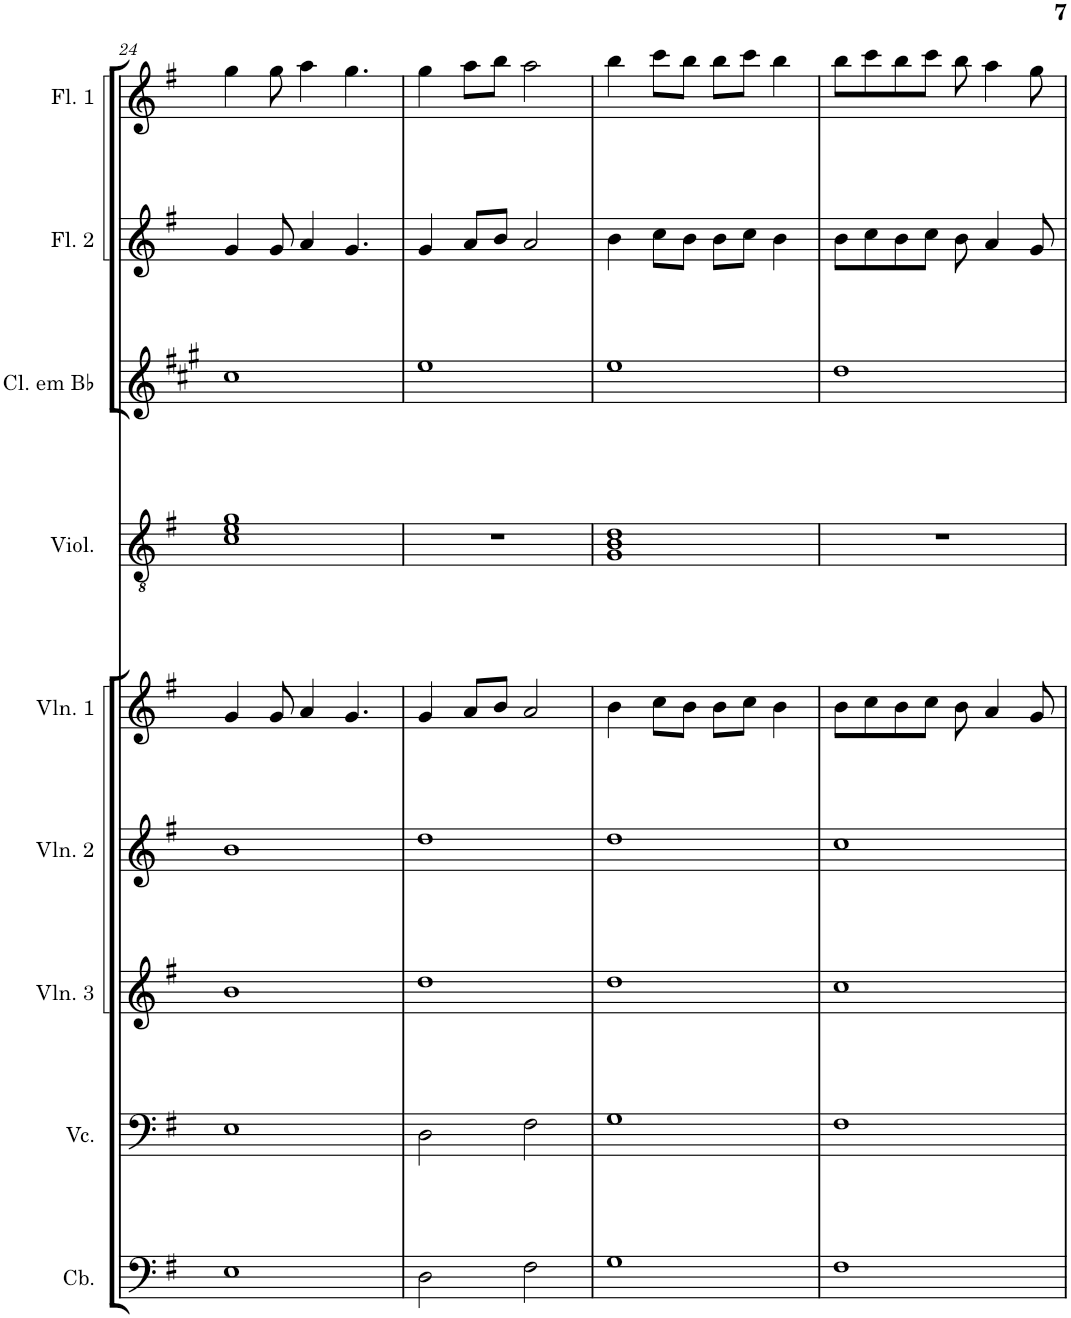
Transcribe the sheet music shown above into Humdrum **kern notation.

**kern	**kern	**kern	**kern	**kern	**kern	**kern	**kern	**kern
*part9	*part8	*part7	*part6	*part5	*part4	*part3	*part2	*part1
*staff9	*staff8	*staff7	*staff6	*staff5	*staff4	*staff3	*staff2	*staff1
*I"Contrabaixo	*I"Violoncelo	*I"Violino 3	*I"Violino 2	*I"Violino 1	*I"Violão acústico	*I"Clarinete em Bb	*I"Flauta 2	*I"Flauta 1
*I'Cb.	*I'Vc.	*I'Vln. 3	*I'Vln. 2	*I'Vln. 1	*I'Viol.	*I'Cl. em Bb	*I'Fl. 2	*I'Fl. 1
!!LO:PB:g=z
*clefF4	*clefF4	*clefG2	*clefG2	*clefG2	*clefGv2	*clefG2	*clefG2	*clefG2
*Trd7c12	*	*	*	*	*	*Trd1c2	*	*
*k[f#]	*k[f#]	*k[f#]	*k[f#]	*k[f#]	*k[f#]	*k[f#c#g#]	*k[f#]	*k[f#]
*M4/4	*M4/4	*M4/4	*M4/4	*M4/4	*M4/4	*M4/4	*M4/4	*M4/4
=24	=24	=24	=24	=24	=24	=24	=24	=24
1E	1E	1b	1b	4g/	1c 1e 1g	1cc#	4g/	4gg\
.	.	.	.	8g/	.	.	8g/	8gg\
.	.	.	.	4a/	.	.	4a/	4aa\
.	.	.	.	4.g/	.	.	4.g/	4.gg\
=25	=25	=25	=25	=25	=25	=25	=25	=25
2D\	2D\	1dd	1dd	4g/	1r	1ee	4g/	4gg\
.	.	.	.	8a/L	.	.	8a/L	8aa\L
.	.	.	.	8b/J	.	.	8b/J	8bb\J
2F#\	2F#\	.	.	2a/	.	.	2a/	2aa\
=26	=26	=26	=26	=26	=26	=26	=26	=26
1G	1G	1dd	1dd	4b\	1G 1B 1d	1ee	4b\	4bb\
.	.	.	.	8cc\L	.	.	8cc\L	8ccc\L
.	.	.	.	8b\J	.	.	8b\J	8bb\J
.	.	.	.	8b\L	.	.	8b\L	8bb\L
.	.	.	.	8cc\J	.	.	8cc\J	8ccc\J
.	.	.	.	4b\	.	.	4b\	4bb\
=27	=27	=27	=27	=27	=27	=27	=27	=27
1F#	1F#	1cc	1cc	8b\L	1r	1dd	8b\L	8bb\L
.	.	.	.	8cc\	.	.	8cc\	8ccc\
.	.	.	.	8b\	.	.	8b\	8bb\
.	.	.	.	8cc\J	.	.	8cc\J	8ccc\J
.	.	.	.	8b\	.	.	8b\	8bb\
.	.	.	.	4a/	.	.	4a/	4aa\
.	.	.	.	8g/	.	.	8g/	8gg\
=	=	=	=	=	=	=	=	=
*-	*-	*-	*-	*-	*-	*-	*-	*-
